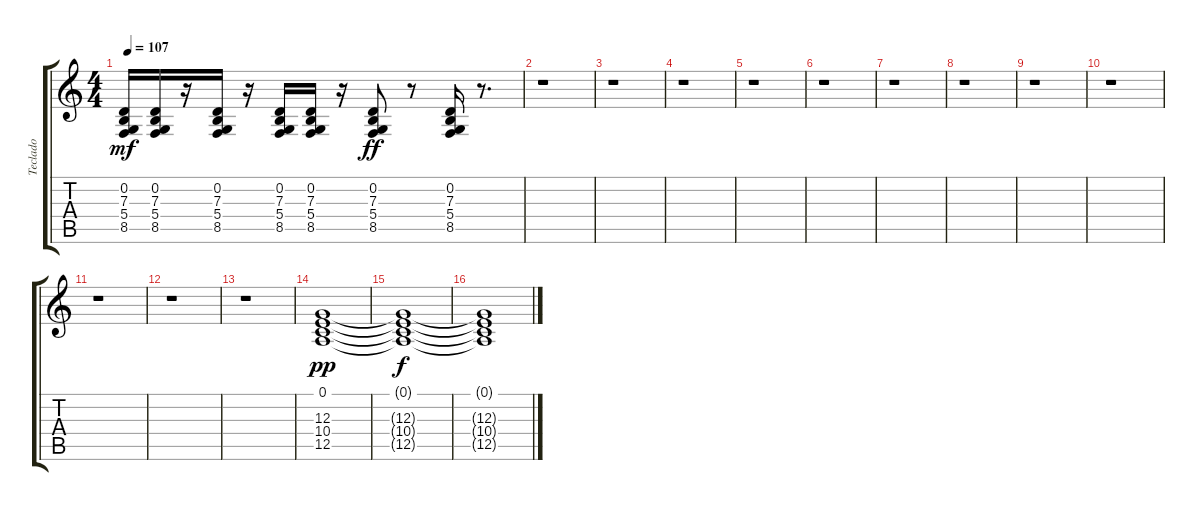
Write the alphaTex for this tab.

\track ("Teclado" "Teclado") {instrument stringensemble1}
\staff {score tabs}
\tuning (E4 B3 G3 D3 A2 E2) {hide}
\ts (4 4)
\tempo 107
\clef g2
\ks c
(0.2 7.3 5.4 8.5).16{dy mf} (0.2 7.3 5.4 8.5).16 r.16 (0.2 7.3 5.4 8.5).16 r.16 (0.2 7.3 5.4 8.5).16 (0.2 7.3 5.4 8.5).16 r.16 (0.2 7.3 5.4 8.5).8{dy ff} r.8 (0.2 7.3 5.4 8.5).16 r.8{d} |
r.1 |
r.1 |
r.1 |
r.1 |
r.1 |
r.1 |
r.1 |
r.1 |
r.1 |
r.1 |
r.1 |
r.1 |
(0.1 12.3 10.4 12.5).1{dy pp} |
(0.1{t} 12.3{t} 10.4{t} 12.5{t}).1{dy f} |
(0.1{t} 12.3{t} 10.4{t} 12.5{t}).1
